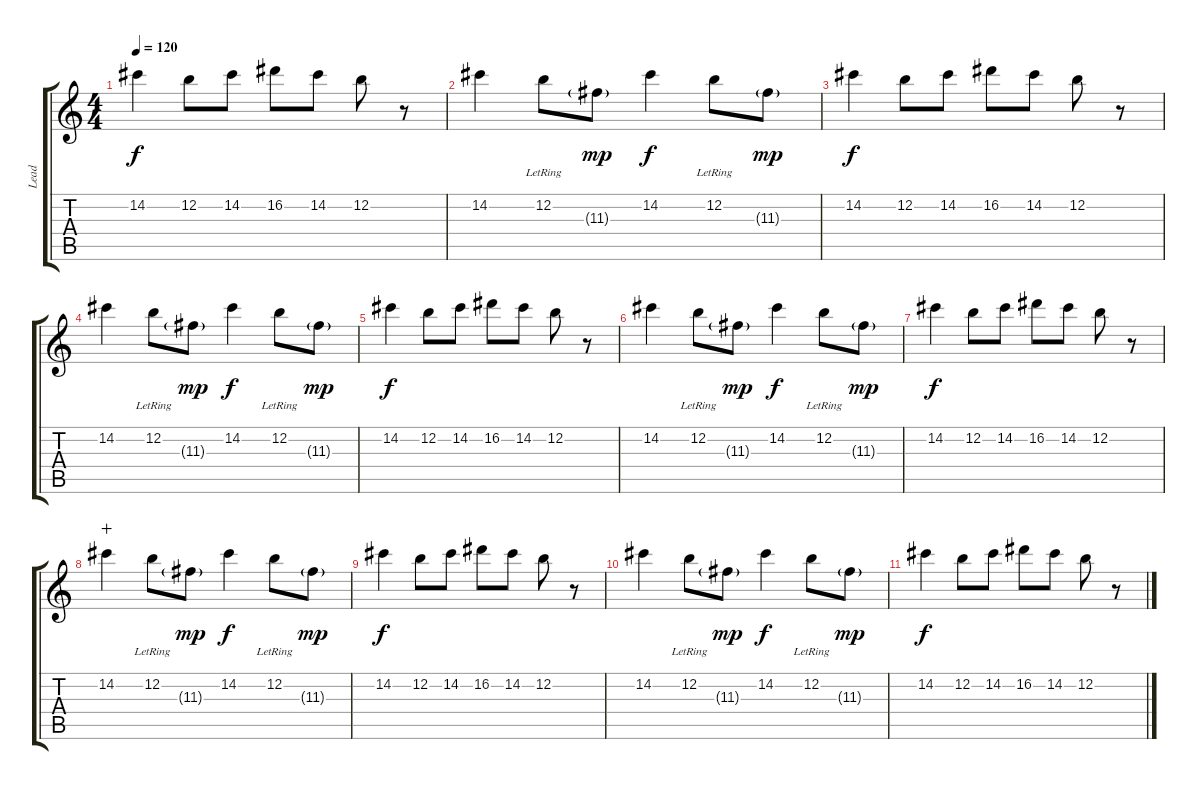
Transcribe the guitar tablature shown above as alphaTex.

\track ("Lead" "Lead") {instrument distortionguitar}
\staff {score tabs}
\tuning (E4 B3 G3 D3 A2 E2) {hide}
\ts (4 4)
\tempo 120
\clef g2
\ks c
14.2.4{dy f} 12.2.8 14.2.8 16.2.8 14.2.8 12.2.8 r.8 |
14.2.4 12.2{lr}.8 11.3{g}.8{dy mp} 14.2.4{dy f} 12.2{lr}.8 11.3{g}.8{dy mp} |
14.2.4{dy f} 12.2.8 14.2.8 16.2.8 14.2.8 12.2.8 r.8 |
14.2.4 12.2{lr}.8 11.3{g}.8{dy mp} 14.2.4{dy f} 12.2{lr}.8 11.3{g}.8{dy mp} |
14.2.4{dy f} 12.2.8 14.2.8 16.2.8 14.2.8 12.2.8 r.8 |
14.2.4 12.2{lr}.8 11.3{g}.8{dy mp} 14.2.4{dy f} 12.2{lr}.8 11.3{g}.8{dy mp} |
14.2.4{dy f} 12.2.8 14.2.8 16.2.8 14.2.8 12.2.8 r.8 |
14.2.4{wahc} 12.2{lr}.8 11.3{g}.8{dy mp} 14.2.4{dy f} 12.2{lr}.8 11.3{g}.8{dy mp} |
14.2.4{dy f} 12.2.8 14.2.8 16.2.8 14.2.8 12.2.8 r.8 |
14.2.4 12.2{lr}.8 11.3{g}.8{dy mp} 14.2.4{dy f} 12.2{lr}.8 11.3{g}.8{dy mp} |
14.2.4{dy f} 12.2.8 14.2.8 16.2.8 14.2.8 12.2.8 r.8
